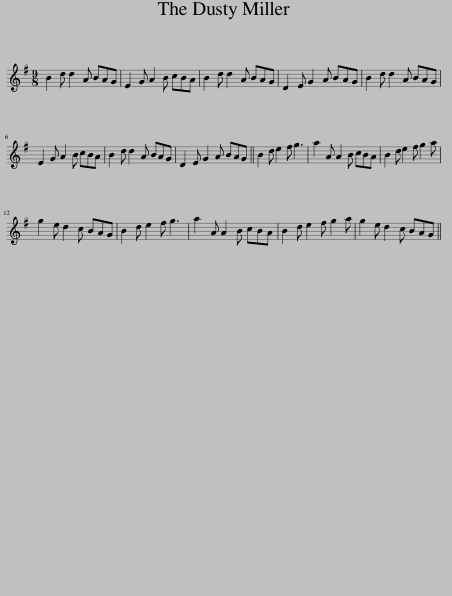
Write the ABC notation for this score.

X:1
L:1/8
M:9/8
I:linebreak $
K:G
V:1 treble
V:1
 B2 d d2 A BAG | E2 G A2 B cBA | B2 d d2 A BAG | D2 E G2 A BAG | B2 d d2 A BAG |$ %5
 E2 G A2 B cBA | B2 d d2 A BAG | D2 E G2 A BAG || B2 d e2 f g3 | a2 A A2 B cBA | %10
 B2 d e2 f g2 a |$ g2 e d2 c BAG | B2 d e2 f g3 | a2 A A2 B cBA | B2 d e2 f g2 a | %15
 g2 e d2 c BAG || %16
